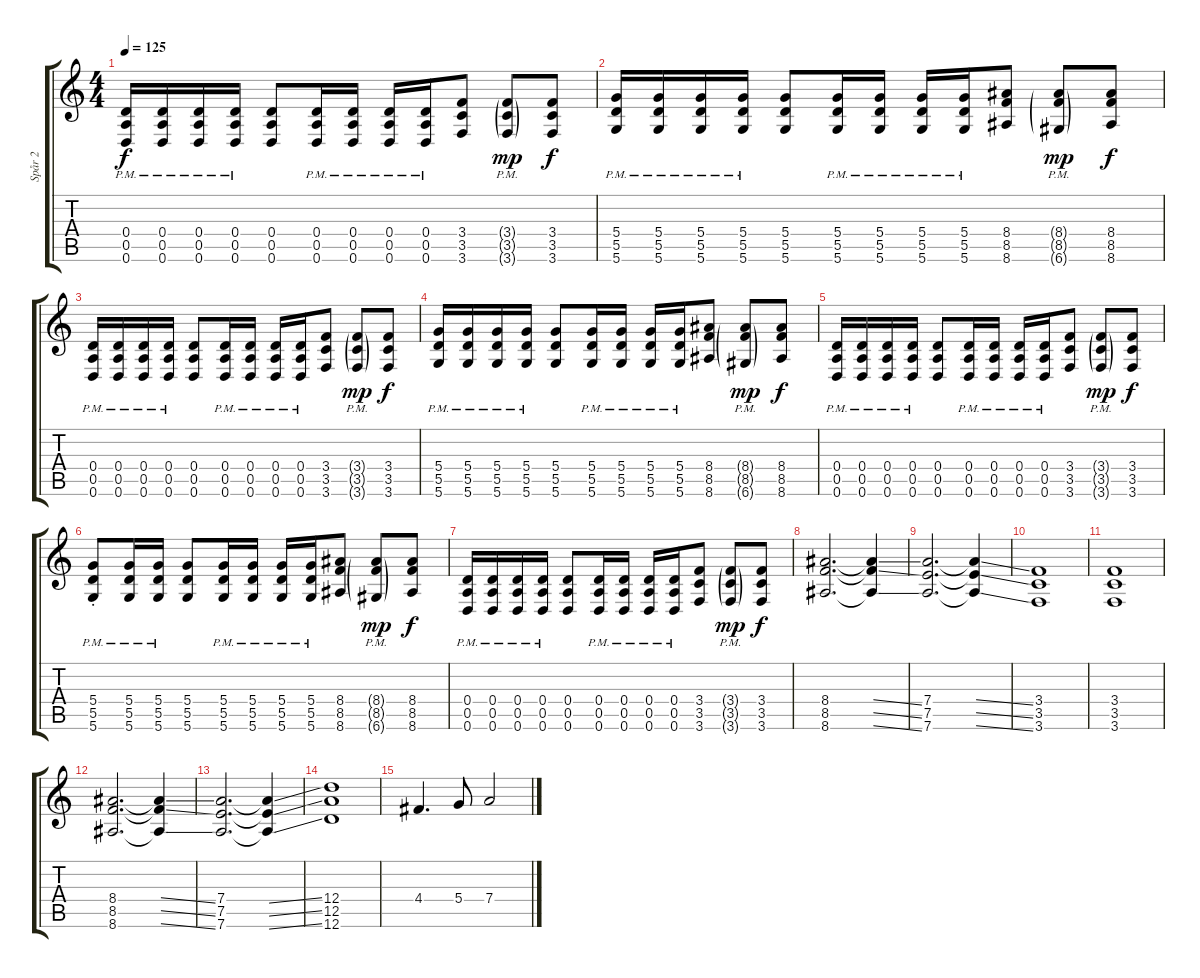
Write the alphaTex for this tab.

\track ("Spår 2" "Spår 2") {instrument overdrivenguitar}
\staff {score tabs}
\tuning (E4 B3 G3 D3 A2 D2) {hide}
\ts (4 4)
\tempo 125
\clef g2
\ks c
(0.4{pm} 0.5{pm} 0.6{pm}).16{dy f} (0.4{pm} 0.5{pm} 0.6{pm}).16 (0.4{pm} 0.5{pm} 0.6{pm}).16 (0.4{pm} 0.5{pm} 0.6{pm}).16 (0.4 0.5 0.6).8 (0.4{pm} 0.5{pm} 0.6{pm}).16 (0.4{pm} 0.5{pm} 0.6{pm}).16 (0.4{pm} 0.5{pm} 0.6{pm}).16 (0.4{pm} 0.5{pm} 0.6{pm}).16 (3.4 3.5 3.6).8 (3.4{g pm} 3.5{g pm} 3.6{g pm}).8{dy mp} (3.4 3.5 3.6).8{dy f} |
(5.4{pm} 5.5{pm} 5.6{pm}).16 (5.4{pm} 5.5{pm} 5.6{pm}).16 (5.4{pm} 5.5{pm} 5.6{pm}).16 (5.4{pm} 5.5{pm} 5.6{pm}).16 (5.4 5.5 5.6).8 (5.4{pm} 5.5{pm} 5.6{pm}).16 (5.4{pm} 5.5{pm} 5.6{pm}).16 (5.4{pm} 5.5{pm} 5.6{pm}).16 (5.4{pm} 5.5{pm} 5.6{pm}).16 (8.4 8.5 8.6).8 (8.4{g pm} 8.5{g pm} 6.6{g pm}).8{dy mp} (8.4 8.5 8.6).8{dy f} |
(0.4{pm} 0.5{pm} 0.6{pm}).16 (0.4{pm} 0.5{pm} 0.6{pm}).16 (0.4{pm} 0.5{pm} 0.6{pm}).16 (0.4{pm} 0.5{pm} 0.6{pm}).16 (0.4 0.5 0.6).8 (0.4{pm} 0.5{pm} 0.6{pm}).16 (0.4{pm} 0.5{pm} 0.6{pm}).16 (0.4{pm} 0.5{pm} 0.6{pm}).16 (0.4{pm} 0.5{pm} 0.6{pm}).16 (3.4 3.5 3.6).8 (3.4{g pm} 3.5{g pm} 3.6{g pm}).8{dy mp} (3.4 3.5 3.6).8{dy f} |
(5.4{pm} 5.5{pm} 5.6{pm}).16 (5.4{pm} 5.5{pm} 5.6{pm}).16 (5.4{pm} 5.5{pm} 5.6{pm}).16 (5.4{pm} 5.5{pm} 5.6{pm}).16 (5.4 5.5 5.6).8 (5.4{pm} 5.5{pm} 5.6{pm}).16 (5.4{pm} 5.5{pm} 5.6{pm}).16 (5.4{pm} 5.5{pm} 5.6{pm}).16 (5.4{pm} 5.5{pm} 5.6{pm}).16 (8.4 8.5 8.6).8 (8.4{g pm} 8.5{g pm} 6.6{g pm}).8{dy mp} (8.4 8.5 8.6).8{dy f} |
(0.4{pm} 0.5{pm} 0.6{pm}).16 (0.4{pm} 0.5{pm} 0.6{pm}).16 (0.4{pm} 0.5{pm} 0.6{pm}).16 (0.4{pm} 0.5{pm} 0.6{pm}).16 (0.4 0.5 0.6).8 (0.4{pm} 0.5{pm} 0.6{pm}).16 (0.4{pm} 0.5{pm} 0.6{pm}).16 (0.4{pm} 0.5{pm} 0.6{pm}).16 (0.4{pm} 0.5{pm} 0.6{pm}).16 (3.4 3.5 3.6).8 (3.4{g pm} 3.5{g pm} 3.6{g pm}).8{dy mp} (3.4 3.5 3.6).8{dy f} |
(5.4{pm st} 5.5{pm st} 5.6{pm st}).8 (5.4{pm} 5.5{pm} 5.6{pm}).16 (5.4{pm} 5.5{pm} 5.6{pm}).16 (5.4 5.5 5.6).8 (5.4{pm} 5.5{pm} 5.6{pm}).16 (5.4{pm} 5.5{pm} 5.6{pm}).16 (5.4{pm} 5.5{pm} 5.6{pm}).16 (5.4{pm} 5.5{pm} 5.6{pm}).16 (8.4 8.5 8.6).8 (8.4{g pm} 8.5{g pm} 6.6{g pm}).8{dy mp} (8.4 8.5 8.6).8{dy f} |
(0.4{pm} 0.5{pm} 0.6{pm}).16 (0.4{pm} 0.5{pm} 0.6{pm}).16 (0.4{pm} 0.5{pm} 0.6{pm}).16 (0.4{pm} 0.5{pm} 0.6{pm}).16 (0.4 0.5 0.6).8 (0.4{pm} 0.5{pm} 0.6{pm}).16 (0.4{pm} 0.5{pm} 0.6{pm}).16 (0.4{pm} 0.5{pm} 0.6{pm}).16 (0.4{pm} 0.5{pm} 0.6{pm}).16 (3.4 3.5 3.6).8 (3.4{g pm} 3.5{g pm} 3.6{g pm}).8{dy mp} (3.4 3.5 3.6).8{dy f} |
(8.4 8.5 8.6).2{d} (8.4{ss t} 8.5{ss t} 8.6{ss t}).4 |
(7.4 7.5 7.6).2{d} (7.4{ss t} 7.5{ss t} 7.6{ss t}).4 |
(3.4 3.5 3.6).1 |
(3.4 3.5 3.6).1 |
(8.4 8.5 8.6).2{d} (8.4{ss t} 8.5{ss t} 8.6{ss t}).4 |
(7.4 7.5 7.6).2{d} (7.4{ss t} 7.5{ss t} 7.6{ss t}).4 |
(12.4 12.5 12.6).1 |
4.4.4{d} 5.4.8 7.4.2
